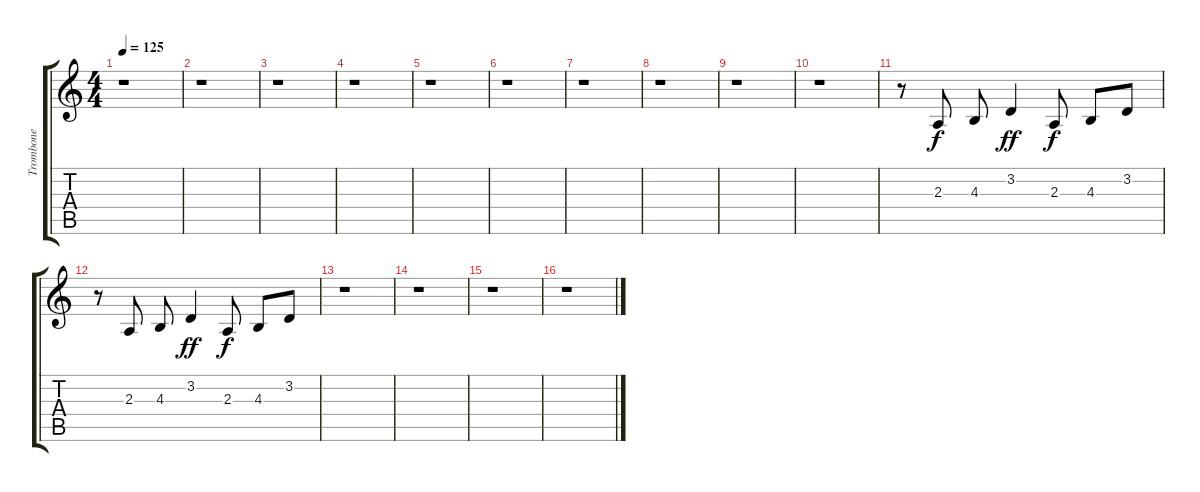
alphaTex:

\track ("Trombone" "Trombone") {instrument trombone}
\staff {score tabs}
\tuning (E4 B3 G3 D3 A2 E2) {hide}
\ts (4 4)
\tempo 125
\clef g2
\ks c
r.1{dy f} |
r.1 |
r.1 |
r.1 |
r.1 |
r.1 |
r.1 |
r.1 |
r.1 |
r.1 |
r.8 2.3.8{volume 12} 4.3.8 3.2.4{dy ff} 2.3.8{dy f} 4.3.8 3.2.8 |
r.8 2.3.8{volume 16} 4.3.8 3.2.4{dy ff} 2.3.8{dy f} 4.3.8 3.2.8 |
r.1 |
r.1 |
r.1 |
r.1
